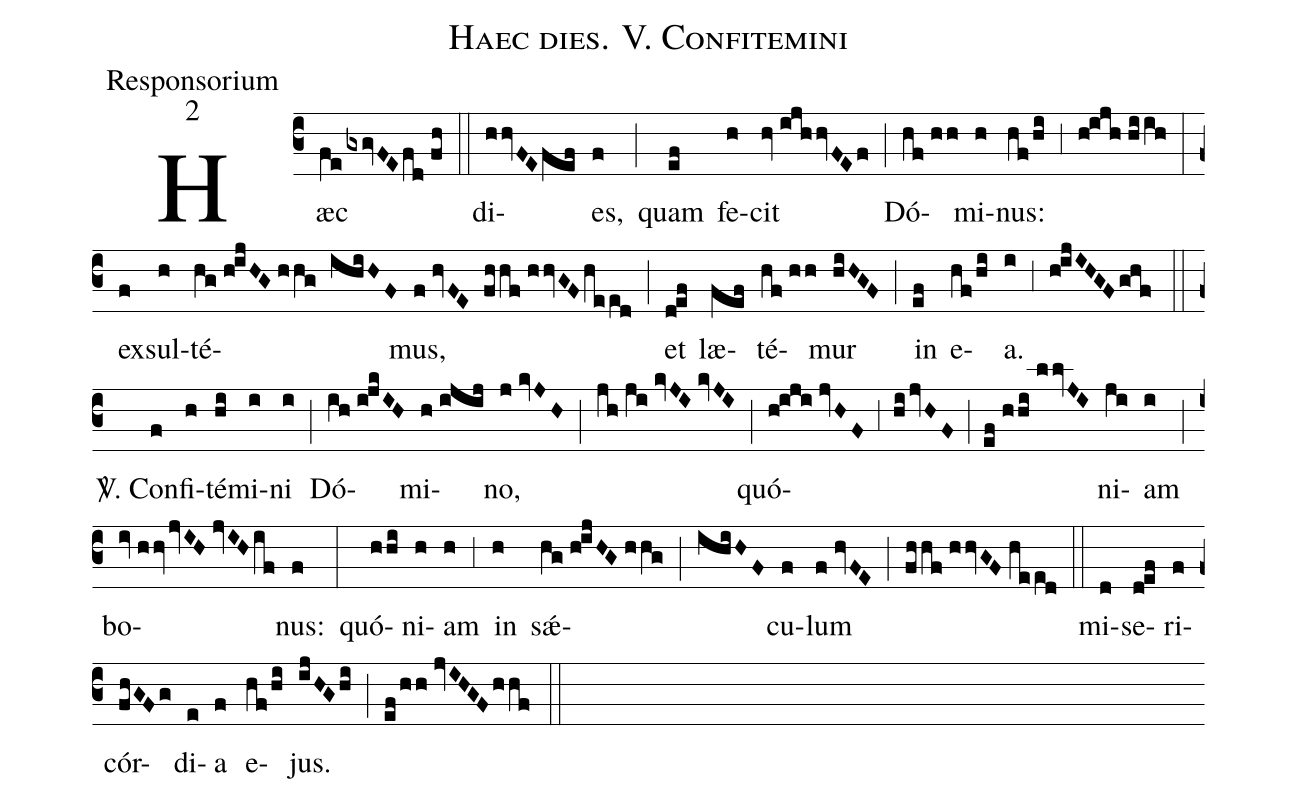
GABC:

name:Haec dies. V. Confitemini;
office-part:Responsorium;
mode:2;
%%
(c3) Hæc(fe/gxgvFE/fd//fh) (::)
di(hhvFE/fef)es,(f) (;) quam(ef) fe(h)cit(hv//ijhhvFEf) (;) Dó(hf//hh)mi(h)nus:(hf/hi) (,3) (h!ijh//hiih) (:)
ex(f)sul(h)té(hg//h!ijHG//hhg ihiHF)mus,(f//hvFE fhhf//hhvGF/heed) (;) et(d!ef) læ(fef)té(hf//hh)mur(hiHGF) (;) in(ef) e(hf/hi)a.(i) (,3) (h!ijIHGF/ghf) (::)

<sp>V/</sp>. Con(f)fi(h)té(hi)mi(i)ni(i) (;) Dó(ih//i!jkIH)mi(h//ijij)no,(j//kvJH) (;) (jh//ji//kvJI//kvJI) (;) quó(h!iji//jvHF,3hi/jvHF;ef//hhi//llvJI)ni(ji)am(i) (;) bo(iv//hhv/jvIH//jvIH/if)nus:(f) (:)
quó(hhi)ni(h)am(h) (,3) in(h) s{<sp>'ae</sp>}(hg//h!ijHG//hhg;ihiHF)cu(f)lum(f//hvFE) (;) (fhhf//hhvGF//heed) (::)
mi(d)se(d!ef)ri(f)cór(fhGFg)di(e)a(f) e(hf/hi)jus.(ijHGhi) (;) (ef/hh//jvIHGF/hhf) (::)
